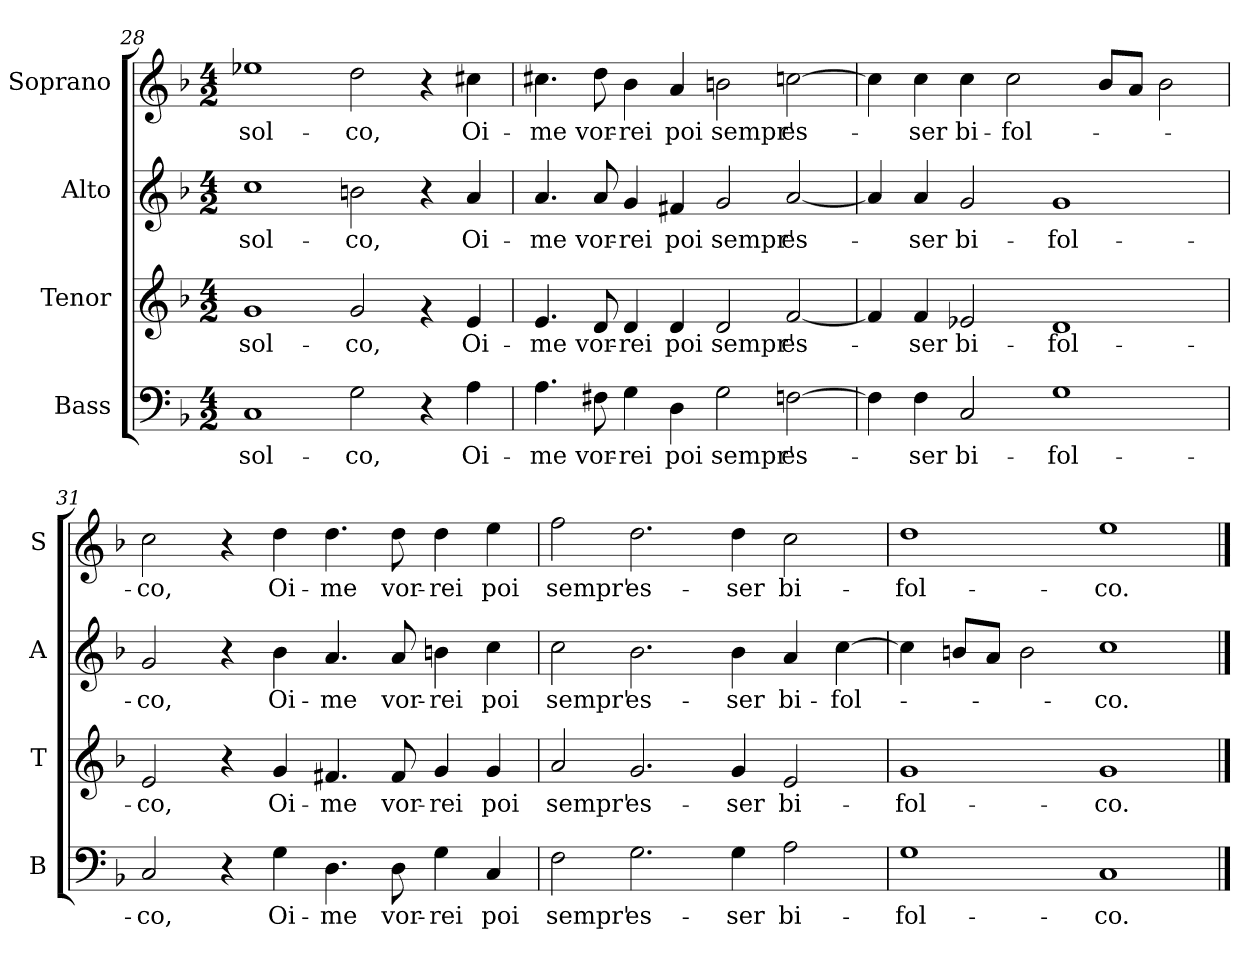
**kern	**text	**kern	**text	**kern	**text	**kern	**text
*part4	*part4	*part3	*part3	*part2	*part2	*part1	*part1
*staff4	*staff4	*staff3	*staff3	*staff2	*staff2	*staff1	*staff1
*I"Bass	*	*I"Tenor	*	*I"Alto	*	*I"Soprano	*
*I'B	*	*I'T	*	*I'A	*	*I'S	*
!!LO:LB:g=z
*clefF4	*	*clefG2	*	*clefG2	*	*clefG2	*
*k[b-]	*	*k[b-]	*	*k[b-]	*	*k[b-]	*
*F:	*	*F:	*	*F:	*	*F:	*
*M4/2	*	*M4/2	*	*M4/2	*	*M4/2	*
=28	=28	=28	=28	=28	=28	=28	=28
!	!LO:LY:b	!	!LO:LY:b	!	!LO:LY:b	!	!LO:LY:b
1C	sol-	1g	sol-	1cc	sol-	1ee-X	sol-
!	!LO:LY:b	!	!LO:LY:b	!	!LO:LY:b	!	!LO:LY:b
2G\	-co,	2g/	-co,	2bn\	-co,	2dd\	-co,
4r	.	4rf	.	4r	.	4r	.
!	!LO:LY:b	!	!LO:LY:b	!	!LO:LY:b	!	!LO:LY:b
4A\	Oi-	4e/	Oi-	4a/	Oi-	4cc#X\	Oi-
=29	=29	=29	=29	=29	=29	=29	=29
!	!LO:LY:b	!	!LO:LY:b	!	!LO:LY:b	!	!LO:LY:b
4.A\	-me	4.e/	-me	4.a/	-me	4.cc#X\	-me
!	!LO:LY:b	!	!LO:LY:b	!	!LO:LY:b	!	!LO:LY:b
8F#X\	vor-	8d/	vor-	8a/	vor-	8dd\	vor-
!	!LO:LY:b	!	!LO:LY:b	!	!LO:LY:b	!	!LO:LY:b
4G\	-rei	4d/	-rei	4g/	-rei	4b-\	-rei
!	!LO:LY:b	!	!LO:LY:b	!	!LO:LY:b	!	!LO:LY:b
4D\	poi	4d/	poi	4f#X/	poi	4a/	poi
!	!LO:LY:b	!	!LO:LY:b	!	!LO:LY:b	!	!LO:LY:b
2G\	sempr'	2d/	sempr'	2g/	sempr'	2bn\	sempr'
!	!LO:LY:b	!	!LO:LY:b	!	!LO:LY:b	!	!LO:LY:b
[2Fn\	es-	[2f/	es-	[2a/	es-	[2ccn\	es-
=30	=30	=30	=30	=30	=30	=30	=30
4F\]	.	4f/]	.	4a/]	.	4cc\]	.
!	!LO:LY:b	!	!LO:LY:b	!	!LO:LY:b	!	!LO:LY:b
4F\	-ser	4f/	-ser	4a/	-ser	4cc\	-ser
!	!LO:LY:b	!	!LO:LY:b	!	!LO:LY:b	!	!LO:LY:b
2C/	bi-	2e-X/	bi-	2g/	bi-	4cc\	bi-
!	!	!	!	!	!	!	!LO:LY:b
.	.	.	.	.	.	2cc\	-fol-
!	!LO:LY:b	!	!LO:LY:b	!	!LO:LY:b	!	!
1G	-fol-	1d	-fol-	1g	-fol-	.	.
.	.	.	.	.	.	8b-/L	.
.	.	.	.	.	.	8a/J	.
.	.	.	.	.	.	2b-\	.
!!LO:LB:g=z
=31	=31	=31	=31	=31	=31	=31	=31
!	!LO:LY:b	!	!LO:LY:b	!	!LO:LY:b	!	!LO:LY:b
2C/	-co,	2e/	-co,	2g/	-co,	2cc\	-co,
4r	.	4r	.	4r	.	4r	.
!	!LO:LY:b	!	!LO:LY:b	!	!LO:LY:b	!	!LO:LY:b
4G\	Oi-	4g/	Oi-	4b-\	Oi-	4dd\	Oi-
!	!LO:LY:b	!	!LO:LY:b	!	!LO:LY:b	!	!LO:LY:b
4.D\	-me	4.f#X/	-me	4.a/	-me	4.dd\	-me
!	!LO:LY:b	!	!LO:LY:b	!	!LO:LY:b	!	!LO:LY:b
8D\	vor-	8f#/	vor-	8a/	vor-	8dd\	vor-
!	!LO:LY:b	!	!LO:LY:b	!	!LO:LY:b	!	!LO:LY:b
4G\	-rei	4g/	-rei	4bn\	-rei	4dd\	-rei
!	!LO:LY:b	!	!LO:LY:b	!	!LO:LY:b	!	!LO:LY:b
4C/	poi	4g/	poi	4cc\	poi	4ee\	poi
=32	=32	=32	=32	=32	=32	=32	=32
!	!LO:LY:b	!	!LO:LY:b	!	!LO:LY:b	!	!LO:LY:b
2F\	sempr'	2a/	sempr'	2cc\	sempr'	2ff\	sempr'
!	!LO:LY:b	!	!LO:LY:b	!	!LO:LY:b	!	!LO:LY:b
2.G\	es-	2.g/	es-	2.b-\	es-	2.dd\	es-
!	!LO:LY:b	!	!LO:LY:b	!	!LO:LY:b	!	!LO:LY:b
4G\	-ser	4g/	-ser	4b-\	-ser	4dd\	-ser
!	!LO:LY:b	!	!LO:LY:b	!	!LO:LY:b	!	!LO:LY:b
2A\	bi-	2e/	bi-	4a/	bi-	2cc\	bi-
!	!	!	!	!	!LO:LY:b	!	!
.	.	.	.	[4cc\	-fol-	.	.
=33	=33	=33	=33	=33	=33	=33	=33
!	!LO:LY:b	!	!LO:LY:b	!	!	!	!LO:LY:b
1G	-fol-	1g	-fol-	4cc\]	.	1dd	-fol-
.	.	.	.	8bn/L	.	.	.
.	.	.	.	8a/J	.	.	.
.	.	.	.	2b\	.	.	.
!	!LO:LY:b	!	!LO:LY:b	!	!LO:LY:b	!	!LO:LY:b
1C	-co.	1g	-co.	1cc	-co.	1ee	-co.
==	==	==	==	==	==	==	==
*-	*-	*-	*-	*-	*-	*-	*-
